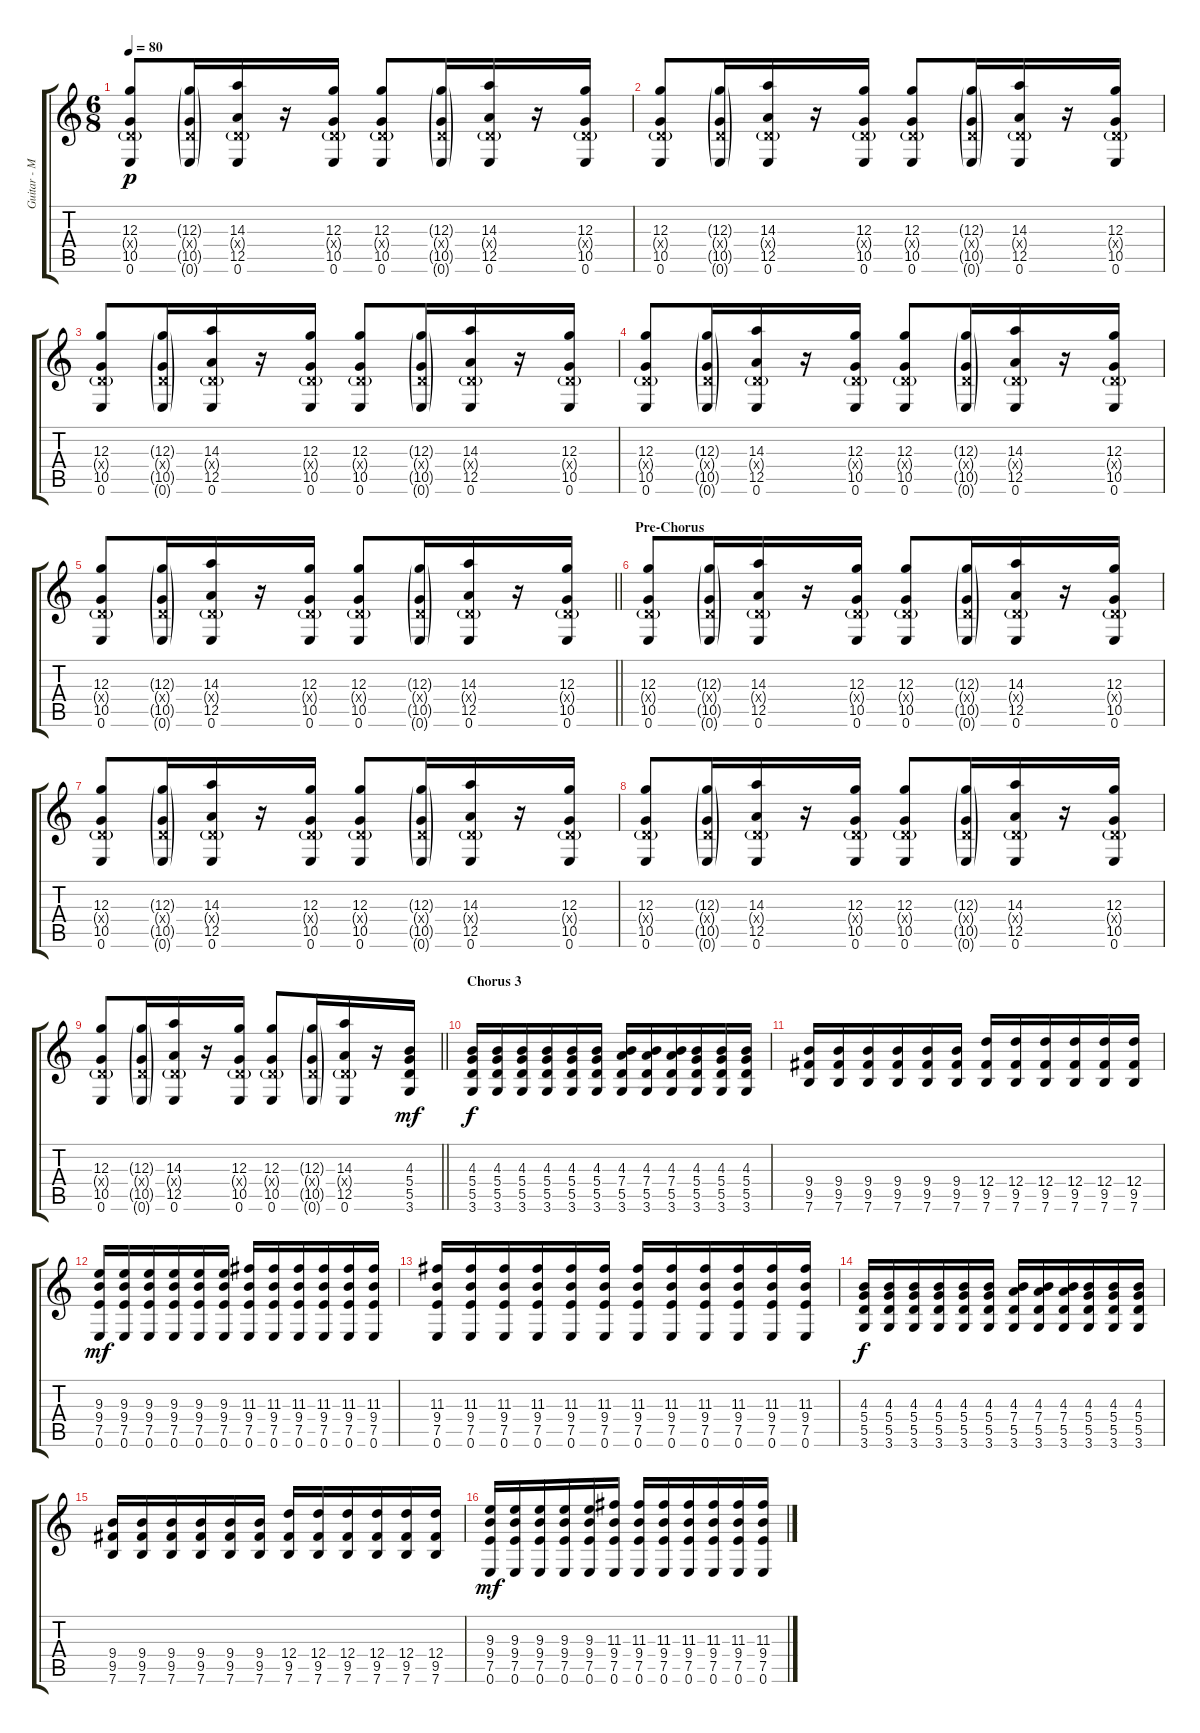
\track ("Guitar - Mark Engles" "Guitar - M") {instrument distortionguitar}
\staff {score tabs}
\tuning (E4 B3 G3 D3 A2 E2) {hide}
\ts (6 8)
\tempo 80
\clef g2
\ks c
(12.3 0.4{g x} 10.5 0.6).8{dy p} (12.3{g} 0.4{g x} 10.5{g} 0.6{g}).16 (14.3 0.4{g x} 12.5 0.6).16 r.16 (12.3 0.4{g x} 10.5 0.6).16 (12.3 0.4{g x} 10.5 0.6).8 (12.3{g} 0.4{g x} 10.5{g} 0.6{g}).16 (14.3 0.4{g x} 12.5 0.6).16 r.16 (12.3 0.4{g x} 10.5 0.6).16 |
(12.3 0.4{g x} 10.5 0.6).8 (12.3{g} 0.4{g x} 10.5{g} 0.6{g}).16 (14.3 0.4{g x} 12.5 0.6).16{volume 9} r.16 (12.3 0.4{g x} 10.5 0.6).16 (12.3 0.4{g x} 10.5 0.6).8 (12.3{g} 0.4{g x} 10.5{g} 0.6{g}).16 (14.3 0.4{g x} 12.5 0.6).16 r.16 (12.3 0.4{g x} 10.5 0.6).16 |
(12.3 0.4{g x} 10.5 0.6).8 (12.3{g} 0.4{g x} 10.5{g} 0.6{g}).16 (14.3 0.4{g x} 12.5 0.6).16 r.16 (12.3 0.4{g x} 10.5 0.6).16 (12.3 0.4{g x} 10.5 0.6).8 (12.3{g} 0.4{g x} 10.5{g} 0.6{g}).16 (14.3 0.4{g x} 12.5 0.6).16 r.16 (12.3 0.4{g x} 10.5 0.6).16 |
(12.3 0.4{g x} 10.5 0.6).8 (12.3{g} 0.4{g x} 10.5{g} 0.6{g}).16 (14.3 0.4{g x} 12.5 0.6).16 r.16 (12.3 0.4{g x} 10.5 0.6).16 (12.3 0.4{g x} 10.5 0.6).8 (12.3{g} 0.4{g x} 10.5{g} 0.6{g}).16 (14.3 0.4{g x} 12.5 0.6).16 r.16 (12.3 0.4{g x} 10.5 0.6).16 |
\barLineRight lightlight
(12.3 0.4{g x} 10.5 0.6).8{volume 15} (12.3{g} 0.4{g x} 10.5{g} 0.6{g}).16 (14.3 0.4{g x} 12.5 0.6).16 r.16 (12.3 0.4{g x} 10.5 0.6).16 (12.3 0.4{g x} 10.5 0.6).8 (12.3{g} 0.4{g x} 10.5{g} 0.6{g}).16 (14.3 0.4{g x} 12.5 0.6).16 r.16 (12.3 0.4{g x} 10.5 0.6).16{instrument distortionguitar} |
\section ("" "Pre-Chorus")
(12.3 0.4{g x} 10.5 0.6).8 (12.3{g} 0.4{g x} 10.5{g} 0.6{g}).16 (14.3 0.4{g x} 12.5 0.6).16 r.16 (12.3 0.4{g x} 10.5 0.6).16 (12.3 0.4{g x} 10.5 0.6).8 (12.3{g} 0.4{g x} 10.5{g} 0.6{g}).16 (14.3 0.4{g x} 12.5 0.6).16 r.16 (12.3 0.4{g x} 10.5 0.6).16 |
(12.3 0.4{g x} 10.5 0.6).8 (12.3{g} 0.4{g x} 10.5{g} 0.6{g}).16 (14.3 0.4{g x} 12.5 0.6).16 r.16 (12.3 0.4{g x} 10.5 0.6).16 (12.3 0.4{g x} 10.5 0.6).8 (12.3{g} 0.4{g x} 10.5{g} 0.6{g}).16 (14.3 0.4{g x} 12.5 0.6).16 r.16 (12.3 0.4{g x} 10.5 0.6).16 |
(12.3 0.4{g x} 10.5 0.6).8 (12.3{g} 0.4{g x} 10.5{g} 0.6{g}).16 (14.3 0.4{g x} 12.5 0.6).16 r.16 (12.3 0.4{g x} 10.5 0.6).16 (12.3 0.4{g x} 10.5 0.6).8 (12.3{g} 0.4{g x} 10.5{g} 0.6{g}).16 (14.3 0.4{g x} 12.5 0.6).16 r.16 (12.3 0.4{g x} 10.5 0.6).16 |
\barLineRight lightlight
(12.3 0.4{g x} 10.5 0.6).8 (12.3{g} 0.4{g x} 10.5{g} 0.6{g}).16 (14.3 0.4{g x} 12.5 0.6).16 r.16 (12.3 0.4{g x} 10.5 0.6).16 (12.3 0.4{g x} 10.5 0.6).8 (12.3{g} 0.4{g x} 10.5{g} 0.6{g}).16 (14.3 0.4{g x} 12.5 0.6).16 r.16 (4.3 5.4 5.5 3.6).16{dy mf} |
\section ("" "Chorus 3")
(4.3 5.4 5.5 3.6).16{dy f} (4.3 5.4 5.5 3.6).16 (4.3 5.4 5.5 3.6).16 (4.3 5.4 5.5 3.6).16 (4.3 5.4 5.5 3.6).16 (4.3 5.4 5.5 3.6).16 (4.3 7.4 5.5 3.6).16 (4.3 7.4 5.5 3.6).16 (4.3 7.4 5.5 3.6).16 (4.3 5.4 5.5 3.6).16 (4.3 5.4 5.5 3.6).16 (4.3 5.4 5.5 3.6).16 |
(9.4 9.5 7.6).16 (9.4 9.5 7.6).16 (9.4 9.5 7.6).16 (9.4 9.5 7.6).16 (9.4 9.5 7.6).16 (9.4 9.5 7.6).16 (12.4 9.5 7.6).16 (12.4 9.5 7.6).16 (12.4 9.5 7.6).16 (12.4 9.5 7.6).16 (12.4 9.5 7.6).16 (12.4 9.5 7.6).16 |
(9.3 9.4 7.5 0.6).16{dy mf} (9.3 9.4 7.5 0.6).16 (9.3 9.4 7.5 0.6).16 (9.3 9.4 7.5 0.6).16 (9.3 9.4 7.5 0.6).16 (9.3 9.4 7.5 0.6).16 (11.3 9.4 7.5 0.6).16 (11.3 9.4 7.5 0.6).16 (11.3 9.4 7.5 0.6).16 (11.3 9.4 7.5 0.6).16 (11.3 9.4 7.5 0.6).16 (11.3 9.4 7.5 0.6).16 |
(11.3 9.4 7.5 0.6).16 (11.3 9.4 7.5 0.6).16 (11.3 9.4 7.5 0.6).16 (11.3 9.4 7.5 0.6).16 (11.3 9.4 7.5 0.6).16 (11.3 9.4 7.5 0.6).16 (11.3 9.4 7.5 0.6).16 (11.3 9.4 7.5 0.6).16 (11.3 9.4 7.5 0.6).16 (11.3 9.4 7.5 0.6).16 (11.3 9.4 7.5 0.6).16 (11.3 9.4 7.5 0.6).16 |
(4.3 5.4 5.5 3.6).16{dy f} (4.3 5.4 5.5 3.6).16 (4.3 5.4 5.5 3.6).16 (4.3 5.4 5.5 3.6).16 (4.3 5.4 5.5 3.6).16 (4.3 5.4 5.5 3.6).16 (4.3 7.4 5.5 3.6).16 (4.3 7.4 5.5 3.6).16 (4.3 7.4 5.5 3.6).16 (4.3 5.4 5.5 3.6).16 (4.3 5.4 5.5 3.6).16 (4.3 5.4 5.5 3.6).16 |
(9.4 9.5 7.6).16 (9.4 9.5 7.6).16 (9.4 9.5 7.6).16 (9.4 9.5 7.6).16 (9.4 9.5 7.6).16 (9.4 9.5 7.6).16 (12.4 9.5 7.6).16 (12.4 9.5 7.6).16 (12.4 9.5 7.6).16 (12.4 9.5 7.6).16 (12.4 9.5 7.6).16 (12.4 9.5 7.6).16 |
(9.3 9.4 7.5 0.6).16{dy mf} (9.3 9.4 7.5 0.6).16 (9.3 9.4 7.5 0.6).16 (9.3 9.4 7.5 0.6).16 (9.3 9.4 7.5 0.6).16 (11.3 9.4 7.5 0.6).16 (11.3 9.4 7.5 0.6).16 (11.3 9.4 7.5 0.6).16 (11.3 9.4 7.5 0.6).16 (11.3 9.4 7.5 0.6).16 (11.3 9.4 7.5 0.6).16 (11.3 9.4 7.5 0.6).16
